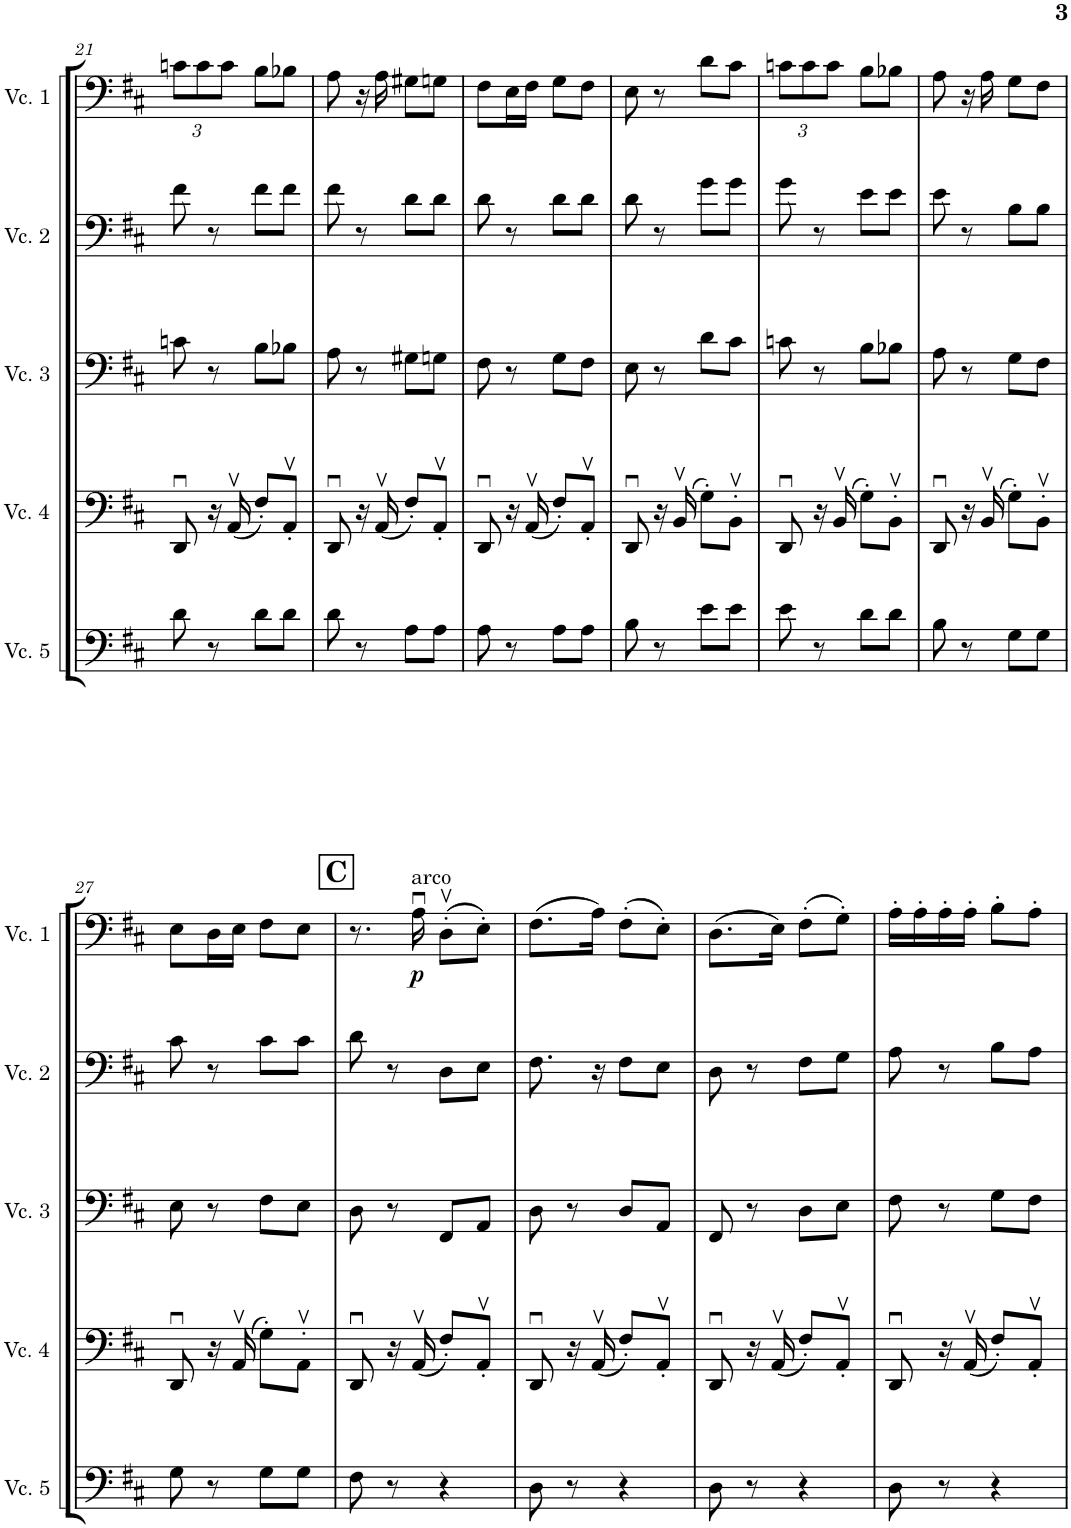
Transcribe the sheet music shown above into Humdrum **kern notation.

**kern	**kern	**kern	**kern	**kern	**dynam
*part5	*part4	*part3	*part2	*part1	*part1
*staff5	*staff4	*staff3	*staff2	*staff1	*staff1
*I"Cello 5	*I"Cello 4	*I"Cello 3	*I"Cello 2	*I"Cello 1	*
!!LO:PB:g=z
*clefF4	*clefF4	*clefF4	*clefF4	*clefF4	*
*k[f#c#]	*k[f#c#]	*k[f#c#]	*k[f#c#]	*k[f#c#]	*
*M2/4	*M2/4	*M2/4	*M2/4	*M2/4	*
*	*	*	*	*Xbrackettup	*
=21	=21	=21	=21	=21	=21
8d\	8DDu/	8cn\	8f#\	12cn\L	.
.	.	.	.	12c\	.
8r	16r	8r	8r	.	.
.	.	.	.	12c\J	.
.	(16AAv/	.	.	.	.
8d\L	8F#'/L)	8B\L	8f#\L	8B\L	.
8d\J	8AAv'/J	8B-X\J	8f#\J	8B-X\J	.
=22	=22	=22	=22	=22	=22
8d\	8DDu/	8A\	8f#\	8A\	.
8r	16r	8r	8r	16r	.
.	(16AAv/	.	.	16A\	.
8A\L	8F#'/L)	8G#X\L	8d\L	8G#X\L	.
8A\J	8AAv'/J	8Gn\J	8d\J	8Gn\J	.
=23	=23	=23	=23	=23	=23
8A\	8DDu/	8F#\	8d\	8F#\L	.
8r	16r	8r	8r	16E\L	.
.	(16AAv/	.	.	16F#\JJ	.
8A\L	8F#'/L)	8G\L	8d\L	8G\L	.
8A\J	8AAv'/J	8F#\J	8d\J	8F#\J	.
=24	=24	=24	=24	=24	=24
8B\	8DDu/	8E\	8d\	8E\	.
8r	16r	8r	8r	8r	.
.	(16BBv/	.	.	.	.
8e\L	8G'\L)	8d\L	8g\L	8d\L	.
8e\J	8BBv'\J	8c#\J	8g\J	8c#\J	.
=25	=25	=25	=25	=25	=25
8e\	8DDu/	8cn\	8g\	12cn\L	.
.	.	.	.	12c\	.
8r	16r	8r	8r	.	.
.	.	.	.	12c\J	.
.	(16BBv/	.	.	.	.
8d\L	8G'\L)	8B\L	8e\L	8B\L	.
8d\J	8BBv'\J	8B-X\J	8e\J	8B-X\J	.
=26	=26	=26	=26	=26	=26
8B\	8DDu/	8A\	8e\	8A\	.
8r	16r	8r	8r	16r	.
.	(16BBv/	.	.	16A\	.
8G\L	8G'\L)	8G\L	8B\L	8G\L	.
8G\J	8BBv'\J	8F#\J	8B\J	8F#\J	.
!!LO:LB:g=z
=27	=27	=27	=27	=27	=27
8G\	8DDu/	8E\	8c#\	8E\L	.
8r	16r	8r	8r	16D\L	.
.	(16AAv/	.	.	16E\JJ	.
8G\L	8G'\L)	8F#\L	8c#\L	8F#\L	.
8G\J	8AAv'\J	8E\J	8c#\J	8E\J	.
!!LO:REH:place=s1:a:B:cj:fs=14:t=C
=28	=28	=28	=28	=28	=28
8F#\	8DDu/	8D\	8d\	8.r	.
8r	16r	8r	8r	.	.
!	!	!	!	!LO:TX:a:t=arco	!
!	!	!	!	!	!LO:DY:b
.	(16AAv/	.	.	16Au\	p
4r	8F#'/L)	8FF#/L	8D\L	(8Dv'\L	.
.	8AAv'/J	8AA/J	8E\J	8E'\J)	.
=29	=29	=29	=29	=29	=29
8D\	8DDu/	8D\	8.F#\	(8.F#\L	.
8r	16r	8r	.	.	.
.	(16AAv/	.	16r	16A\Jk)	.
4r	8F#'/L)	8D/L	8F#\L	(8F#'\L	.
.	8AAv'/J	8AA/J	8E\J	8E'\J)	.
=30	=30	=30	=30	=30	=30
8D\	8DDu/	8FF#/	8D\	(8.D\L	.
8r	16r	8r	8r	.	.
.	(16AAv/	.	.	16E\Jk)	.
4r	8F#'/L)	8D\L	8F#\L	(8F#'\L	.
.	8AAv'/J	8E\J	8G\J	8G'\J)	.
=31	=31	=31	=31	=31	=31
8D\	8DDu/	8F#\	8A\	16A'\LL	.
.	.	.	.	16A'\	.
8r	16r	8r	8r	16A'\	.
.	(16AAv/	.	.	16A'\JJ	.
4r	8F#'/L)	8G\L	8B\L	8B'\L	.
.	8AAv'/J	8F#\J	8A\J	8A'\J	.
=	=	=	=	=	=
*-	*-	*-	*-	*-	*-
